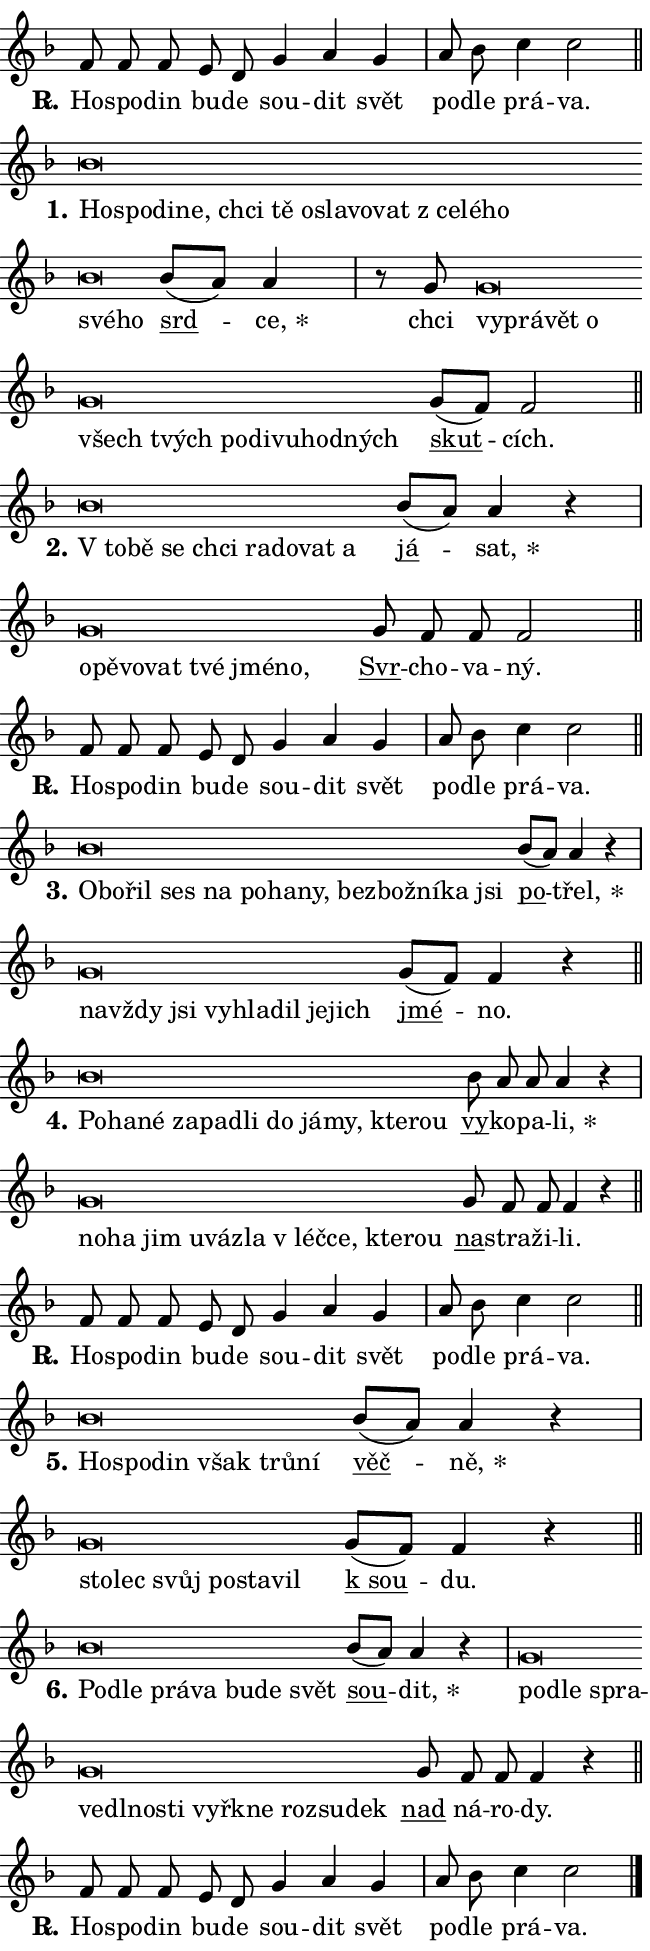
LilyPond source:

\version "2.24.0"
\header { tagline = "" }
\paper {
  indent = 0\cm
  top-margin = 0\cm
  right-margin = 0.13\cm % to fit lyric hyphens
  bottom-margin = 0\cm
  left-margin = 0\cm
  paper-width = 11\cm
  page-breaking = #ly:one-page-breaking
  system-system-spacing.basic-distance = #11
  score-system-spacing.basic-distance = #11
  ragged-last = ##f
}


%% Author: Thomas Morley
%% https://lists.gnu.org/archive/html/lilypond-user/2020-05/msg00002.html
#(define (line-position grob)
"Returns position of @var[grob} in current system:
   @code{'start}, if at first time-step
   @code{'end}, if at last time-step
   @code{'middle} otherwise
"
  (let* ((col (ly:item-get-column grob))
         (ln (ly:grob-object col 'left-neighbor))
         (rn (ly:grob-object col 'right-neighbor))
         (col-to-check-left (if (ly:grob? ln) ln col))
         (col-to-check-right (if (ly:grob? rn) rn col))
         (break-dir-left
           (and
             (ly:grob-property col-to-check-left 'non-musical #f)
             (ly:item-break-dir col-to-check-left)))
         (break-dir-right
           (and
             (ly:grob-property col-to-check-right 'non-musical #f)
             (ly:item-break-dir col-to-check-right))))
        (cond ((eqv? 1 break-dir-left) 'start)
              ((eqv? -1 break-dir-right) 'end)
              (else 'middle))))

#(define (tranparent-at-line-position vctor)
  (lambda (grob)
  "Relying on @code{line-position} select the relevant enry from @var{vctor}.
Used to determine transparency,"
    (case (line-position grob)
      ((end) (not (vector-ref vctor 0)))
      ((middle) (not (vector-ref vctor 1)))
      ((start) (not (vector-ref vctor 2))))))

noteHeadBreakVisibility =
#(define-music-function (break-visibility)(vector?)
"Makes @code{NoteHead}s transparent relying on @var{break-visibility}"
#{
  \override NoteHead.transparent =
    #(tranparent-at-line-position break-visibility)
#})

#(define delete-ledgers-for-transparent-note-heads
  (lambda (grob)
    "Reads whether a @code{NoteHead} is transparent.
If so this @code{NoteHead} is removed from @code{'note-heads} from
@var{grob}, which is supposed to be @code{LedgerLineSpanner}.
As a result ledgers are not printed for this @code{NoteHead}"
    (let* ((nhds-array (ly:grob-object grob 'note-heads))
           (nhds-list
             (if (ly:grob-array? nhds-array)
                 (ly:grob-array->list nhds-array)
                 '()))
           ;; Relies on the transparent-property being done before
           ;; Staff.LedgerLineSpanner.after-line-breaking is executed.
           ;; This is fragile ...
           (to-keep
             (remove
               (lambda (nhd)
                 (ly:grob-property nhd 'transparent #f))
               nhds-list)))
      ;; TODO find a better method to iterate over grob-arrays, similiar
      ;; to filter/remove etc for lists
      ;; For now rebuilt from scratch
      (set! (ly:grob-object grob 'note-heads)  '())
      (for-each
        (lambda (nhd)
          (ly:pointer-group-interface::add-grob grob 'note-heads nhd))
        to-keep))))

squashNotes = {
  \override NoteHead.X-extent = #'(-0.2 . 0.2)
  \override NoteHead.Y-extent = #'(-0.75 . 0)
  \override NoteHead.stencil =
    #(lambda (grob)
       (let ((pos (ly:grob-property grob 'staff-position)))
         (begin
           (if (< pos -7) (display "ERROR: Lower brevis then expected\n") (display ""))
           (if (<= pos -6) ly:text-interface::print ly:note-head::print))))
}
unSquashNotes = {
  \revert NoteHead.X-extent
  \revert NoteHead.Y-extent
  \revert NoteHead.stencil
}

hideNotes = \noteHeadBreakVisibility #begin-of-line-visible
unHideNotes = \noteHeadBreakVisibility #all-visible

% work-around for resetting accidentals
% https://lilypond.org/doc/v2.23/Documentation/notation/displaying-rhythms#unmetered-music
cadenzaMeasure = {
  \cadenzaOff
  \partial 1024 s1024
  \cadenzaOn
}

#(define-markup-command (accent layout props text) (markup?)
  "Underline accented syllable"
  (interpret-markup layout props
    #{\markup \override #'(offset . 4.3) \underline { #text }#}))

responsum = \markup \concat {
  "R" \hspace #-1.05 \path #0.1 #'((moveto 0 0.07) (lineto 0.9 0.8)) \hspace #0.05 "."
}

spaceSize = #0.6828661417322834 % exact space size for TeX Gyre Schola

\layout {
  \context {
    \Staff
    \remove "Time_signature_engraver"
    \override LedgerLineSpanner.after-line-breaking = #delete-ledgers-for-transparent-note-heads
  }
  \context {
    \Lyrics {
      \override LyricSpace.minimum-distance = \spaceSize
      \override LyricText.font-name = #"TeX Gyre Schola"
      \override LyricText.font-size = 1
      \override StanzaNumber.font-name = #"TeX Gyre Schola Bold"
      \override StanzaNumber.font-size = 1
    }
  }
  \context {
    \Score 
    \override NoteHead.text =
      #(lambda (grob) 
        (let ((pos (ly:grob-property grob 'staff-position)))
          #{\markup {
            \combine
              \halign #-0.55 \raise #(if (= pos -6) 0 0.5) \override #'(thickness . 2) \draw-line #'(3.2 . 0)
              \musicglyph "noteheads.sM1"
          }#}))
  }
}

% magnetic-lyrics.ily
%
%   written by
%     Jean Abou Samra <jean@abou-samra.fr>
%     Werner Lemberg <wl@gnu.org>
%
%   adapted by
%     Jiri Hon <jiri.hon@gmail.com>
%
% Version 2022-Apr-15

% https://www.mail-archive.com/lilypond-user@gnu.org/msg149350.html

#(define (Left_hyphen_pointer_engraver context)
   "Collect syllable-hyphen-syllable occurrences in lyrics and store
them in properties.  This engraver only looks to the left.  For
example, if the lyrics input is @code{foo -- bar}, it does the
following.

@itemize @bullet
@item
Set the @code{text} property of the @code{LyricHyphen} grob between
@q{foo} and @q{bar} to @code{foo}.

@item
Set the @code{left-hyphen} property of the @code{LyricText} grob with
text @q{foo} to the @code{LyricHyphen} grob between @q{foo} and
@q{bar}.
@end itemize

Use this auxiliary engraver in combination with the
@code{lyric-@/text::@/apply-@/magnetic-@/offset!} hook."
   (let ((hyphen #f)
         (text #f))
     (make-engraver
      (acknowledgers
       ((lyric-syllable-interface engraver grob source-engraver)
        (set! text grob)))
      (end-acknowledgers
       ((lyric-hyphen-interface engraver grob source-engraver)
        ;(when (not (grob::has-interface grob 'lyric-space-interface))
          (set! hyphen grob)));)
      ((stop-translation-timestep engraver)
       (when (and text hyphen)
         (ly:grob-set-object! text 'left-hyphen hyphen))
       (set! text #f)
       (set! hyphen #f)))))

#(define (lyric-text::apply-magnetic-offset! grob)
   "If the space between two syllables is less than the value in
property @code{LyricText@/.details@/.squash-threshold}, move the right
syllable to the left so that it gets concatenated with the left
syllable.

Use this function as a hook for
@code{LyricText@/.after-@/line-@/breaking} if the
@code{Left_@/hyphen_@/pointer_@/engraver} is active."
   (let ((hyphen (ly:grob-object grob 'left-hyphen #f)))
     (when hyphen
       (let ((left-text (ly:spanner-bound hyphen LEFT)))
         (when (grob::has-interface left-text 'lyric-syllable-interface)
           (let* ((common (ly:grob-common-refpoint grob left-text X))
                  (this-x-ext (ly:grob-extent grob common X))
                  (left-x-ext
                   (begin
                     ;; Trigger magnetism for left-text.
                     (ly:grob-property left-text 'after-line-breaking)
                     (ly:grob-extent left-text common X)))
                  ;; `delta` is the gap width between two syllables.
                  (delta (- (interval-start this-x-ext)
                            (interval-end left-x-ext)))
                  (details (ly:grob-property grob 'details))
                  (threshold (assoc-get 'squash-threshold details 0.2)))
             (when (< delta threshold)
               (let* (;; We have to manipulate the input text so that
                      ;; ligatures crossing syllable boundaries are not
                      ;; disabled.  For languages based on the Latin
                      ;; script this is essentially a beautification.
                      ;; However, for non-Western scripts it can be a
                      ;; necessity.
                      (lt (ly:grob-property left-text 'text))
                      (rt (ly:grob-property grob 'text))
                      (is-space (grob::has-interface hyphen 'lyric-space-interface))
                      (space (if is-space " " ""))
                      (extra-delta (if is-space spaceSize 0))
                      ;; Append new syllable.
                      (ltrt-space (if (and (string? lt) (string? rt))
                                (string-append lt space rt)
                                (make-concat-markup (list lt space rt))))
                      ;; Right-align `ltrt` to the right side.
                      (ltrt-space-markup (grob-interpret-markup
                               grob
                               (make-translate-markup
                                (cons (interval-length this-x-ext) 0)
                                (make-right-align-markup ltrt-space)))))
                 (begin
                   ;; Don't print `left-text`.
                   (ly:grob-set-property! left-text 'stencil #f)
                   ;; Set text and stencil (which holds all collected
                   ;; syllables so far) and shift it to the left.
                   (ly:grob-set-property! grob 'text ltrt-space)
                   (ly:grob-set-property! grob 'stencil ltrt-space-markup)
                   (ly:grob-translate-axis! grob (- (- delta extra-delta)) X))))))))))


#(define (lyric-hyphen::displace-bounds-first grob)
   ;; Make very sure this callback isn't triggered too early.
   (let ((left (ly:spanner-bound grob LEFT))
         (right (ly:spanner-bound grob RIGHT)))
     (ly:grob-property left 'after-line-breaking)
     (ly:grob-property right 'after-line-breaking)
     (ly:lyric-hyphen::print grob)))

squashThreshold = #0.4

\layout {
  \context {
    \Lyrics
    \consists #Left_hyphen_pointer_engraver
    \override LyricText.after-line-breaking =
      #lyric-text::apply-magnetic-offset!
    \override LyricHyphen.stencil = #lyric-hyphen::displace-bounds-first
    \override LyricText.details.squash-threshold = \squashThreshold
    \override LyricHyphen.minimum-distance = 0
    \override LyricHyphen.minimum-length = \squashThreshold
  }
}

squashText = \override LyricText.details.squash-threshold = 9999
unSquashText = \override LyricText.details.squash-threshold = \squashThreshold

leftText = \override LyricText.self-alignment-X = #LEFT
unLeftText = \revert LyricText.self-alignment-X

starOffset = #(lambda (grob) 
                (let ((x_offset (ly:self-alignment-interface::aligned-on-x-parent grob)))
                  (if (= x_offset 0) 0 (+ x_offset 1.2))))

star = #(define-music-function (syllable)(string?)
"Append star separator at the end of a syllable"
#{
  \once \override LyricText.X-offset = #starOffset
  \lyricmode { \markup {
    #syllable
    \override #'((font-name . "TeX Gyre Schola Bold")) \hspace #0.2 \lower #0.65 \larger "*"
  } }
#})

starAccent = #(define-music-function (syllable)(string?)
"Append star separator at the end of a syllable and make accent"
#{
  \once \override LyricText.X-offset = #starOffset
  \lyricmode { \markup {
    \accent #syllable
    \override #'((font-name . "TeX Gyre Schola Bold")) \hspace #0.2 \lower #0.65 \larger "*"
  } }
#})

breath = #(define-music-function (syllable)(string?)
"Append breathing indicator at the end of a syllable"
#{
  \lyricmode { \markup { #syllable "+" } }
#})

optionalBreath = #(define-music-function (syllable)(string?)
"Append optional breathing indicator at the end of a syllable"
#{
  \lyricmode { \markup { #syllable "(+)" } }
#})


\score {
    <<
        \new Voice = "melody" { \cadenzaOn \key f \major \relative { f'8 f f e d \bar "" g4 a \bar "" g \cadenzaMeasure \bar "|" a8 bes c4 c2 \cadenzaMeasure \bar "||" \break } }
        \new Lyrics \lyricsto "melody" { \lyricmode { \set stanza = \responsum
Ho -- spo -- din bu -- de sou -- dit svět po -- dle prá -- va. } }
    >>
    \layout {}
}

\score {
    <<
        \new Voice = "melody" { \cadenzaOn \key f \major \relative { \squashNotes bes'\breve*1/16 \hideNotes \breve*1/16 \bar "" \breve*1/16 \bar "" \breve*1/16 \bar "" \breve*1/16 \bar "" \breve*1/16 \bar "" \breve*1/16 \bar "" \breve*1/16 \bar "" \breve*1/16 \bar "" \breve*1/16 \bar "" \breve*1/16 \bar "" \breve*1/16 \bar "" \breve*1/16 \bar "" \breve*1/16 \breve*1/16 \bar "" \unHideNotes \unSquashNotes \bar "" bes8[( a)] a4 \cadenzaMeasure \bar "|" r8 g8 \squashNotes g\breve*1/16 \hideNotes \breve*1/16 \bar "" \breve*1/16 \bar "" \breve*1/16 \bar "" \breve*1/16 \bar "" \breve*1/16 \bar "" \breve*1/16 \bar "" \breve*1/16 \bar "" \breve*1/16 \bar "" \breve*1/16 \breve*1/16 \bar "" \unHideNotes \unSquashNotes \bar "" g8[( f)] f2 \cadenzaMeasure \bar "||" \break } }
        \new Lyrics \lyricsto "melody" { \lyricmode { \set stanza = "1."
\leftText Ho -- \squashText spo -- di -- ne, chci tě o -- sla -- vo -- vat "z ce" -- lé -- ho své -- ho \unLeftText \unSquashText \markup \accent srd -- \star ce, chci \leftText vy -- \squashText prá -- vět o všech tvých po -- di -- vu -- hod -- ných \unLeftText \unSquashText \markup \accent skut -- cích. } }
    >>
    \layout {}
}

\score {
    <<
        \new Voice = "melody" { \cadenzaOn \key f \major \relative { \squashNotes bes'\breve*1/16 \hideNotes \breve*1/16 \bar "" \breve*1/16 \bar "" \breve*1/16 \bar "" \breve*1/16 \bar "" \breve*1/16 \bar "" \breve*1/16 \breve*1/16 \bar "" \unHideNotes \unSquashNotes \bar "" bes8[( a)] a4 r \cadenzaMeasure \bar "|" \squashNotes g\breve*1/16 \hideNotes \breve*1/16 \bar "" \breve*1/16 \bar "" \breve*1/16 \bar "" \breve*1/16 \bar "" \breve*1/16 \breve*1/16 \bar "" \unHideNotes \unSquashNotes \bar "" g8 f f f2 \cadenzaMeasure \bar "||" \break } }
        \new Lyrics \lyricsto "melody" { \lyricmode { \set stanza = "2."
\leftText "V to" -- \squashText bě se chci ra -- do -- vat a \unLeftText \unSquashText \markup \accent já -- \star sat, \leftText o -- \squashText pě -- vo -- vat tvé jmé -- no, \unLeftText \unSquashText \markup \accent Svr -- cho -- va -- ný. } }
    >>
    \layout {}
}

\score {
    <<
        \new Voice = "melody" { \cadenzaOn \key f \major \relative { f'8 f f e d \bar "" g4 a \bar "" g \cadenzaMeasure \bar "|" a8 bes c4 c2 \cadenzaMeasure \bar "||" \break } }
        \new Lyrics \lyricsto "melody" { \lyricmode { \set stanza = \responsum
Ho -- spo -- din bu -- de sou -- dit svět po -- dle prá -- va. } }
    >>
    \layout {}
}

\score {
    <<
        \new Voice = "melody" { \cadenzaOn \key f \major \relative { \squashNotes bes'\breve*1/16 \hideNotes \breve*1/16 \bar "" \breve*1/16 \bar "" \breve*1/16 \bar "" \breve*1/16 \bar "" \breve*1/16 \bar "" \breve*1/16 \bar "" \breve*1/16 \bar "" \breve*1/16 \bar "" \breve*1/16 \bar "" \breve*1/16 \bar "" \breve*1/16 \breve*1/16 \bar "" \unHideNotes \unSquashNotes \bar "" bes8[( a)] a4 r \cadenzaMeasure \bar "|" \squashNotes g\breve*1/16 \hideNotes \breve*1/16 \bar "" \breve*1/16 \bar "" \breve*1/16 \bar "" \breve*1/16 \bar "" \breve*1/16 \bar "" \breve*1/16 \breve*1/16 \bar "" \unHideNotes \unSquashNotes \bar "" g8[( f)] f4 r \cadenzaMeasure \bar "||" \break } }
        \new Lyrics \lyricsto "melody" { \lyricmode { \set stanza = "3."
\leftText O -- \squashText bo -- řil ses na po -- ha -- ny, bez -- bož -- ní -- ka jsi \unLeftText \unSquashText \markup \accent po -- \star třel, \leftText na -- \squashText vždy jsi vy -- hla -- dil je -- jich \unLeftText \unSquashText \markup \accent jmé -- no. } }
    >>
    \layout {}
}

\score {
    <<
        \new Voice = "melody" { \cadenzaOn \key f \major \relative { \squashNotes bes'\breve*1/16 \hideNotes \breve*1/16 \bar "" \breve*1/16 \bar "" \breve*1/16 \bar "" \breve*1/16 \bar "" \breve*1/16 \bar "" \breve*1/16 \bar "" \breve*1/16 \bar "" \breve*1/16 \bar "" \breve*1/16 \breve*1/16 \bar "" \unHideNotes \unSquashNotes \bar "" bes8 a a a4 r \cadenzaMeasure \bar "|" \squashNotes g\breve*1/16 \hideNotes \breve*1/16 \bar "" \breve*1/16 \bar "" \breve*1/16 \bar "" \breve*1/16 \bar "" \breve*1/16 \bar "" \breve*1/16 \bar "" \breve*1/16 \bar "" \breve*1/16 \breve*1/16 \bar "" \unHideNotes \unSquashNotes \bar "" g8 f f f4 r \cadenzaMeasure \bar "||" \break } }
        \new Lyrics \lyricsto "melody" { \lyricmode { \set stanza = "4."
\leftText Po -- \squashText ha -- né za -- pa -- dli do já -- my, kte -- rou \unLeftText \unSquashText \markup \accent vy -- ko -- pa -- \star li, \leftText no -- \squashText ha jim u -- váz -- la "v léč" -- ce, kte -- rou \unLeftText \unSquashText \markup \accent na -- stra -- ži -- li. } }
    >>
    \layout {}
}

\score {
    <<
        \new Voice = "melody" { \cadenzaOn \key f \major \relative { f'8 f f e d \bar "" g4 a \bar "" g \cadenzaMeasure \bar "|" a8 bes c4 c2 \cadenzaMeasure \bar "||" \break } }
        \new Lyrics \lyricsto "melody" { \lyricmode { \set stanza = \responsum
Ho -- spo -- din bu -- de sou -- dit svět po -- dle prá -- va. } }
    >>
    \layout {}
}

\score {
    <<
        \new Voice = "melody" { \cadenzaOn \key f \major \relative { \squashNotes bes'\breve*1/16 \hideNotes \breve*1/16 \bar "" \breve*1/16 \bar "" \breve*1/16 \bar "" \breve*1/16 \breve*1/16 \bar "" \unHideNotes \unSquashNotes \bar "" bes8[( a)] a4 r \cadenzaMeasure \bar "|" \squashNotes g\breve*1/16 \hideNotes \breve*1/16 \bar "" \breve*1/16 \bar "" \breve*1/16 \bar "" \breve*1/16 \breve*1/16 \bar "" \unHideNotes \unSquashNotes \bar "" g8[( f)] f4 r \cadenzaMeasure \bar "||" \break } }
        \new Lyrics \lyricsto "melody" { \lyricmode { \set stanza = "5."
\leftText Ho -- \squashText spo -- din však trů -- ní \unLeftText \unSquashText \markup \accent věč -- \star ně, \leftText sto -- \squashText lec svůj po -- sta -- vil \unLeftText \unSquashText \markup \accent "k sou" -- du. } }
    >>
    \layout {}
}

\score {
    <<
        \new Voice = "melody" { \cadenzaOn \key f \major \relative { \squashNotes bes'\breve*1/16 \hideNotes \breve*1/16 \bar "" \breve*1/16 \bar "" \breve*1/16 \bar "" \breve*1/16 \bar "" \breve*1/16 \breve*1/16 \bar "" \unHideNotes \unSquashNotes \bar "" bes8[( a)] a4 r \cadenzaMeasure \bar "|" \squashNotes g\breve*1/16 \hideNotes \breve*1/16 \bar "" \breve*1/16 \bar "" \breve*1/16 \bar "" \breve*1/16 \bar "" \breve*1/16 \bar "" \breve*1/16 \bar "" \breve*1/16 \bar "" \breve*1/16 \bar "" \breve*1/16 \bar "" \breve*1/16 \breve*1/16 \bar "" \unHideNotes \unSquashNotes \bar "" g8 f f f4 r \cadenzaMeasure \bar "||" \break } }
        \new Lyrics \lyricsto "melody" { \lyricmode { \set stanza = "6."
\leftText Po -- \squashText dle prá -- va bu -- de svět \unLeftText \unSquashText \markup \accent sou -- \star dit, \leftText po -- \squashText dle spra -- ve -- dl -- no -- sti vy -- řkne roz -- su -- dek \unLeftText \unSquashText \markup \accent nad ná -- ro -- dy. } }
    >>
    \layout {}
}

\score {
    <<
        \new Voice = "melody" { \cadenzaOn \key f \major \relative { f'8 f f e d \bar "" g4 a \bar "" g \cadenzaMeasure \bar "|" a8 bes c4 c2 \cadenzaMeasure \bar "||" \break } \bar "|." }
        \new Lyrics \lyricsto "melody" { \lyricmode { \set stanza = \responsum
Ho -- spo -- din bu -- de sou -- dit svět po -- dle prá -- va. } }
    >>
    \layout {}
}
